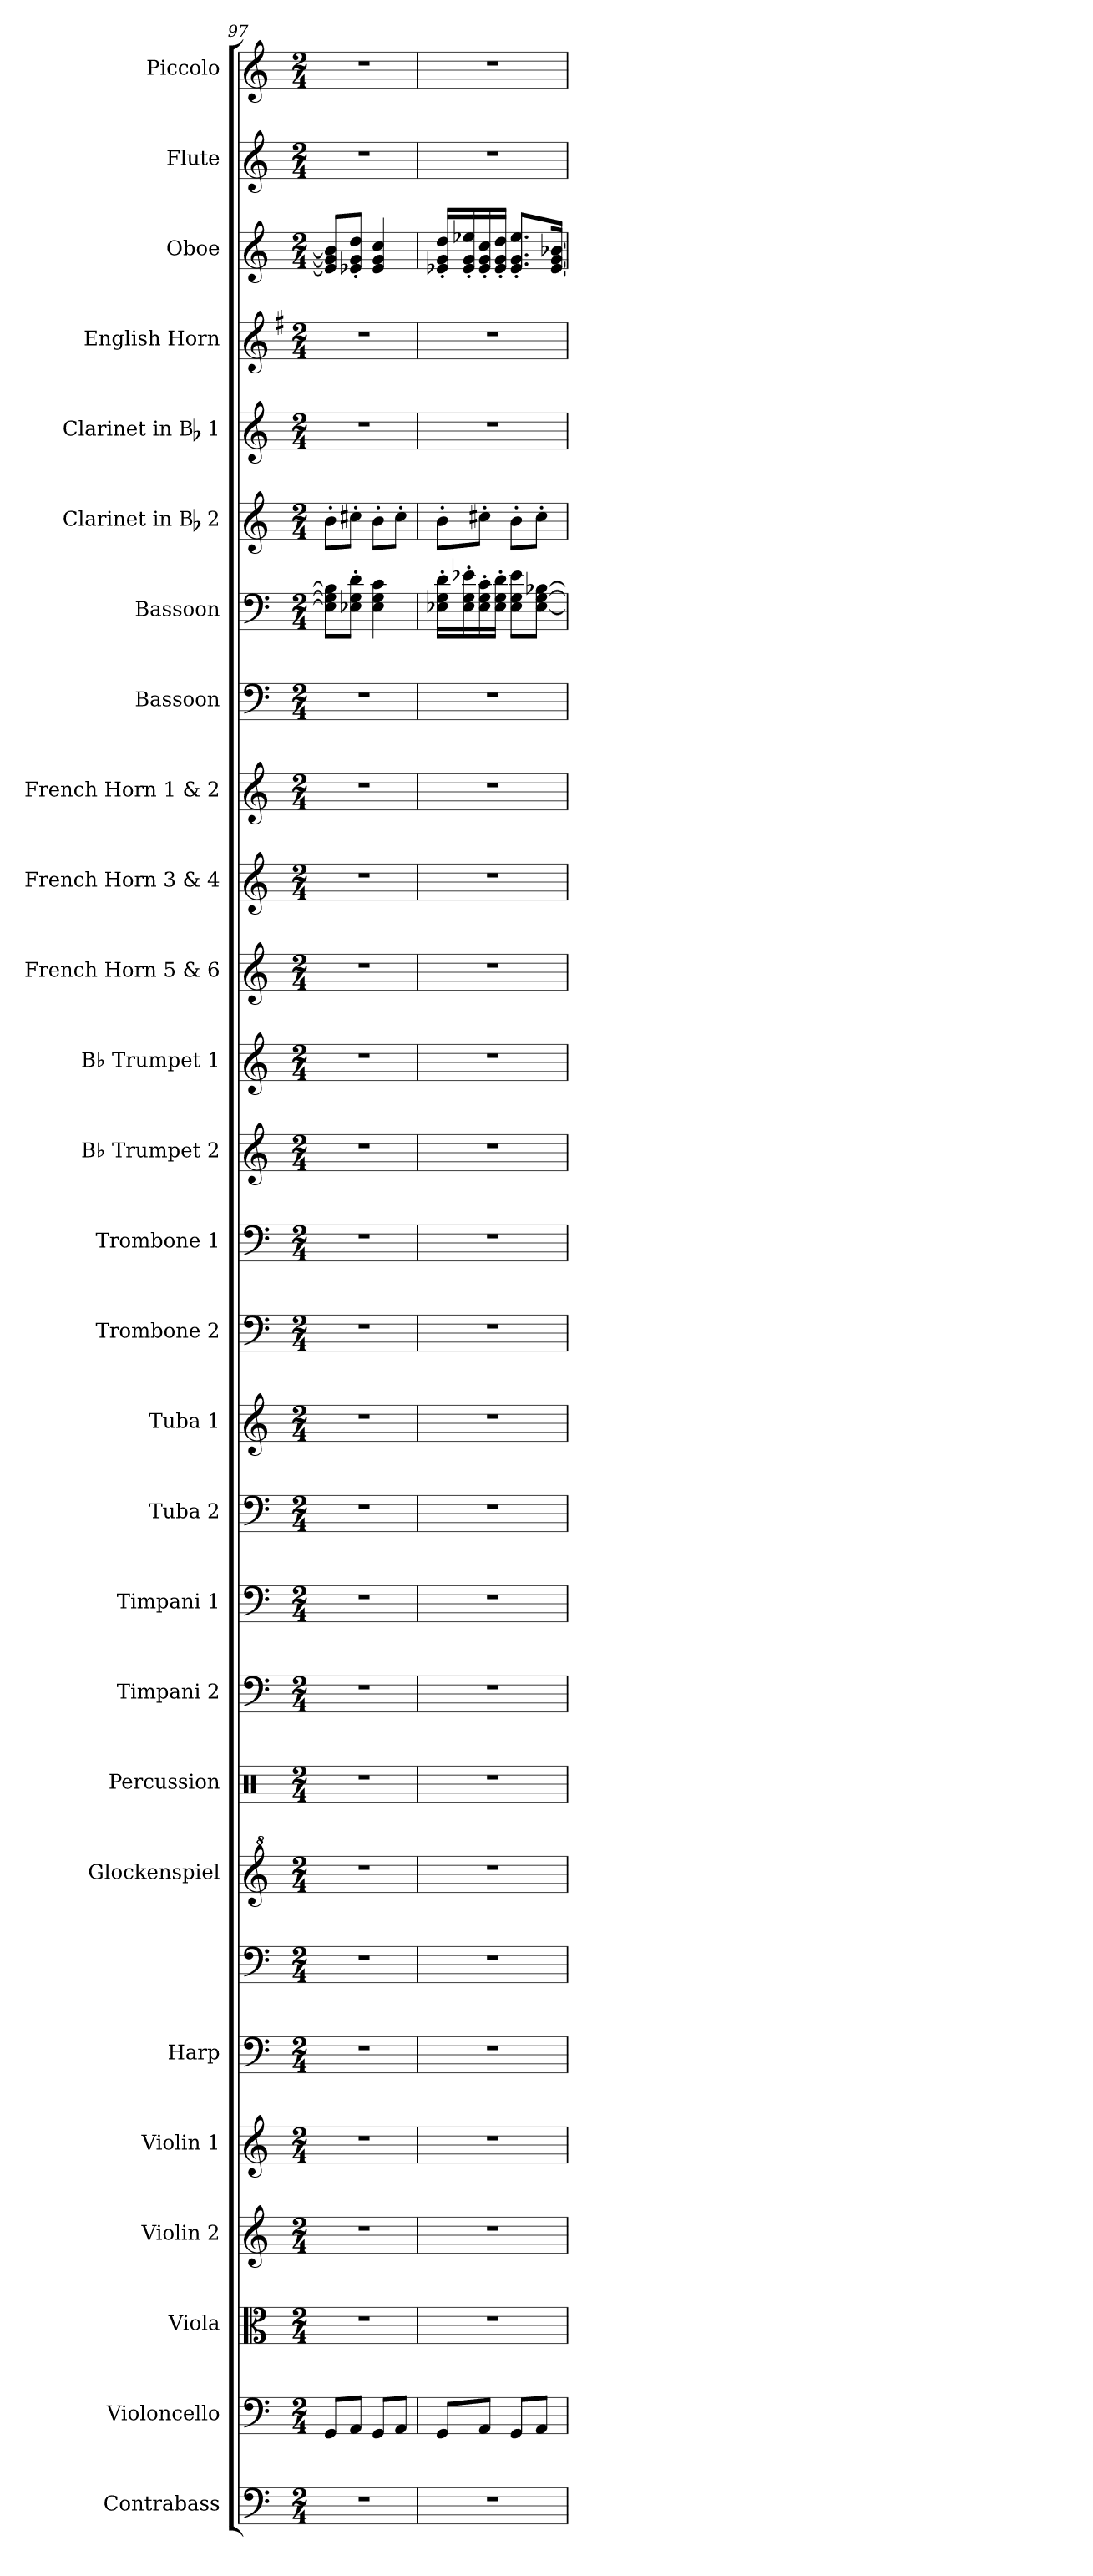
**kern	**kern	**kern	**kern	**kern	**kern	**kern	**kern	**kern	**kern	**kern	**kern	**kern	**kern	**kern	**kern	**kern	**kern	**kern	**kern	**kern	**kern	**kern	**kern	**kern	**kern	**kern	**kern
*part27	*part26	*part25	*part24	*part23	*part22	*part22	*part21	*part20	*part19	*part18	*part17	*part16	*part15	*part14	*part13	*part12	*part11	*part10	*part9	*part8	*part7	*part6	*part5	*part4	*part3	*part2	*part1
*staff28	*staff27	*staff26	*staff25	*staff24	*staff23	*staff22	*staff21	*staff20	*staff19	*staff18	*staff17	*staff16	*staff15	*staff14	*staff13	*staff12	*staff11	*staff10	*staff9	*staff8	*staff7	*staff6	*staff5	*staff4	*staff3	*staff2	*staff1
*I"Contrabass	*I"Violoncello	*I"Viola	*I"Violin 2	*I"Violin 1	*I"Harp	*	*I"Glockenspiel	*I"Percussion	*I"Timpani 2	*I"Timpani 1	*I"Tuba 2	*I"Tuba 1	*I"Trombone 2	*I"Trombone 1	*I"B♭ Trumpet 2	*I"B♭ Trumpet 1	*I"French Horn 5 &amp; 6	*I"French Horn 3 &amp; 4	*I"French Horn 1 &amp; 2	*I"Bassoon	*I"Bassoon	*I"Clarinet in Bb 2	*I"Clarinet in Bb 1	*I"English Horn	*I"Oboe	*I"Flute	*I"Piccolo
*I'Cbs.	*I'Vlc.	*I'Vla.	*I'Vln. 2	*I'Vln. 1	*I'Hrp.	*	*I'Glk.	*I'Perc.	*I'Timp. 2	*I'Timp. 1	*I'Tba. 2	*I'Tba. 1	*I'Tbn. 2	*I'Tbn. 1	*I'B♭ Tpt. 2	*I'B♭ Tpt. 1	*I'F Hn. 5 &amp; 6	*I'F Hn. 3 &amp; 4	*I'F Hn. 1 &amp; 2	*I'Bsn.	*I'Bsn.	*	*	*I'Eng Hn.	*I'Ob.	*I'Fl.	*I'Pic.
*clefF4	*clefF4	*clefC3	*clefG2	*clefG2	*clefF4	*clefF4	*clefG^2	*clefX	*clefF4	*clefF4	*clefF4	*clefG2	*clefF4	*clefF4	*clefG2	*clefG2	*clefG2	*clefG2	*clefG2	*clefF4	*clefF4	*clefG2	*clefG2	*clefG2	*clefG2	*clefG2	*clefG2
*	*	*	*	*	*	*	*	*	*	*	*	*	*	*	*ITrd1c2	*ITrd1c2	*ITrd4c7	*ITrd4c7	*ITrd4c7	*	*	*ITrd-5c-8	*ITrd-5c-8	*ITrd4c7	*	*	*
*k[]	*k[]	*k[]	*k[]	*k[]	*k[]	*k[]	*k[]	*k[]	*k[]	*k[]	*k[]	*k[]	*k[]	*k[]	*k[b-e-]	*k[b-e-]	*k[b-]	*k[b-]	*k[b-]	*k[]	*k[]	*k[b-e-a-d-]	*k[b-e-a-d-]	*k[]	*k[]	*k[]	*k[]
*M2/4	*M2/4	*M2/4	*M2/4	*M2/4	*M2/4	*M2/4	*M2/4	*M2/4	*M2/4	*M2/4	*M2/4	*M2/4	*M2/4	*M2/4	*M2/4	*M2/4	*M2/4	*M2/4	*M2/4	*M2/4	*M2/4	*M2/4	*M2/4	*M2/4	*M2/4	*M2/4	*M2/4
=97	=97	=97	=97	=97	=97	=97	=97	=97	=97	=97	=97	=97	=97	=97	=97	=97	=97	=97	=97	=97	=97	=97	=97	=97	=97	=97	=97
2r	8GG/L	2r	2r	2r	2r	2r	2r	2r	2r	2r	2r	2r	2r	2r	2r	2r	2r	2r	2r	2r	8E-\] 8G\] 8B-\]L	8gg'\L	2r	2r	8e-/] 8g/] 8b-/]L	2r	2r
.	8AA/J	.	.	.	.	.	.	.	.	.	.	.	.	.	.	.	.	.	.	.	8E-X\' 8G\' 8d\'J	8aan'\J	.	.	8e-X/' 8g/' 8dd/'J	.	.
.	8GG/L	.	.	.	.	.	.	.	.	.	.	.	.	.	.	.	.	.	.	.	4E-\ 4G\ 4c\	8gg'\L	.	.	4e-/ 4g/ 4cc/	.	.
.	8AA/J	.	.	.	.	.	.	.	.	.	.	.	.	.	.	.	.	.	.	.	.	8aa'\J	.	.	.	.	.
=98	=98	=98	=98	=98	=98	=98	=98	=98	=98	=98	=98	=98	=98	=98	=98	=98	=98	=98	=98	=98	=98	=98	=98	=98	=98	=98	=98
2r	8GG/L	2r	2r	2r	2r	2r	2r	2r	2r	2r	2r	2r	2r	2r	2r	2r	2r	2r	2r	2r	16E-X\' 16G\' 16d\'LL	8gg'\L	2r	2r	16e-X/' 16g/' 16dd/'LL	2r	2r
.	.	.	.	.	.	.	.	.	.	.	.	.	.	.	.	.	.	.	.	.	16E-\' 16G\' 16e-X\'	.	.	.	16e-/' 16g/' 16ee-X/'	.	.
.	8AA/J	.	.	.	.	.	.	.	.	.	.	.	.	.	.	.	.	.	.	.	16E-\' 16G\' 16c\'	8aan'\J	.	.	16e-/' 16g/' 16cc/'	.	.
.	.	.	.	.	.	.	.	.	.	.	.	.	.	.	.	.	.	.	.	.	16E-\' 16G\' 16d\'JJ	.	.	.	16e-/' 16g/' 16dd/'JJ	.	.
.	8GG/L	.	.	.	.	.	.	.	.	.	.	.	.	.	.	.	.	.	.	.	8E-\ 8G\ 8e-\L	8gg'\L	.	.	8.e-/' 8.g/' 8.ee-/'L	.	.
.	8AA/J	.	.	.	.	.	.	.	.	.	.	.	.	.	.	.	.	.	.	.	[8E-\ [8G\ [8B-X\J	8aa'\J	.	.	.	.	.
.	.	.	.	.	.	.	.	.	.	.	.	.	.	.	.	.	.	.	.	.	.	.	.	.	[16e-/ [16g/ [16b-X/Jk	.	.
=	=	=	=	=	=	=	=	=	=	=	=	=	=	=	=	=	=	=	=	=	=	=	=	=	=	=	=
*-	*-	*-	*-	*-	*-	*-	*-	*-	*-	*-	*-	*-	*-	*-	*-	*-	*-	*-	*-	*-	*-	*-	*-	*-	*-	*-	*-
